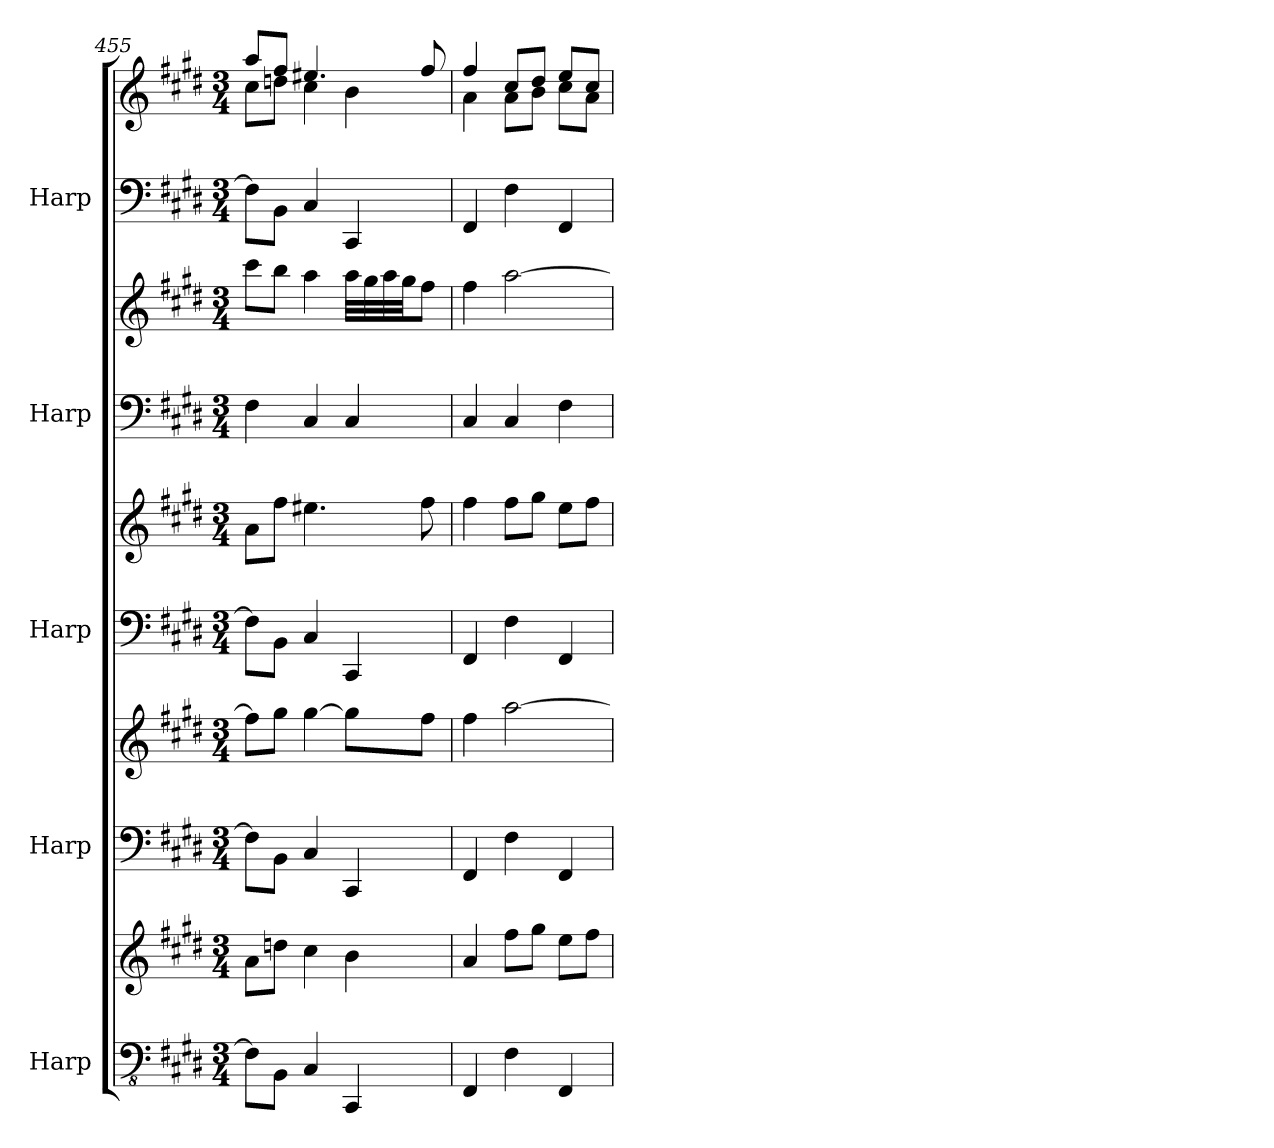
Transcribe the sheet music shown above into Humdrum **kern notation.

**kern	**kern	**kern	**kern	**kern	**kern	**kern	**kern	**kern	**kern
*part5	*part5	*part4	*part4	*part3	*part3	*part2	*part2	*part1	*part1
*staff10	*staff9	*staff8	*staff7	*staff6	*staff5	*staff4	*staff3	*staff2	*staff1
*I"Harp	*	*I"Harp	*	*I"Harp	*	*I"Harp	*	*I"Harp	*
*I'Hp	*	*I'Hp	*	*I'Hp	*	*I'Hp	*	*I'Hp	*
*clefFv4	*clefG2	*clefF4	*clefG2	*clefF4	*clefG2	*clefF4	*clefG2	*clefF4	*clefG2
*k[f#c#g#d#]	*k[f#c#g#d#]	*k[f#c#g#d#]	*k[f#c#g#d#]	*k[f#c#g#d#]	*k[f#c#g#d#]	*k[f#c#g#d#]	*k[f#c#g#d#]	*k[f#c#g#d#]	*k[f#c#g#d#]
*M3/4	*M3/4	*M3/4	*M3/4	*M3/4	*M3/4	*M3/4	*M3/4	*M3/4	*M3/4
=455	=455	=455	=455	=455	=455	=455	=455	=455	=455
*	*	*	*	*	*	*	*	*	*^
8FF#\L]	8a\L	8F#\L]	8ff#\L]	8F#\L]	8a\L	4F#\	8ccc#\L	8F#\L]	8aa/L	8cc#\L
8BBB\J	8ddn\J	8BB\J	8gg#\J	8BB\J	8ff#\J	.	8bb\J	8BB\J	8ff#/J	8ddn\J
4CC#/	4cc#\	4C#/	[4gg#\	4C#/	4.ee#X\	4C#/	4aa\	4C#/	4.ee#X/	4cc#\
4CCC#/	4b\	4CC#/	8gg#\L]	4CC#/	.	4C#/	32aa\LLL	4CC#/	.	4b\
.	.	.	.	.	.	.	32gg#\	.	.	.
.	.	.	.	.	.	.	32aa\	.	.	.
.	.	.	.	.	.	.	32gg#\JJ	.	.	.
.	.	.	8ff#\J	.	8ff#\	.	8ff#\J	.	8ff#/	.
=456	=456	=456	=456	=456	=456	=456	=456	=456	=456	=456
4FFF#/	4a/	4FF#/	4ff#\	4FF#/	4ff#\	4C#/	4ff#\	4FF#/	4ff#/	4a\
4FF#\	8ff#\L	4F#\	[2aa\	4F#\	8ff#\L	4C#/	[2aa\	4F#\	8cc#/L	8a\L
.	8gg#\J	.	.	.	8gg#\J	.	.	.	8dd#/J	8b\J
4FFF#/	8ee\L	4FF#/	.	4FF#/	8ee\L	4F#\	.	4FF#/	8ee/L	8cc#\L
.	8ff#\J	.	.	.	8ff#\J	.	.	.	8cc#/J	8a\J
*	*	*	*	*	*	*	*	*	*v	*v
=	=	=	=	=	=	=	=	=	=
*-	*-	*-	*-	*-	*-	*-	*-	*-	*-
